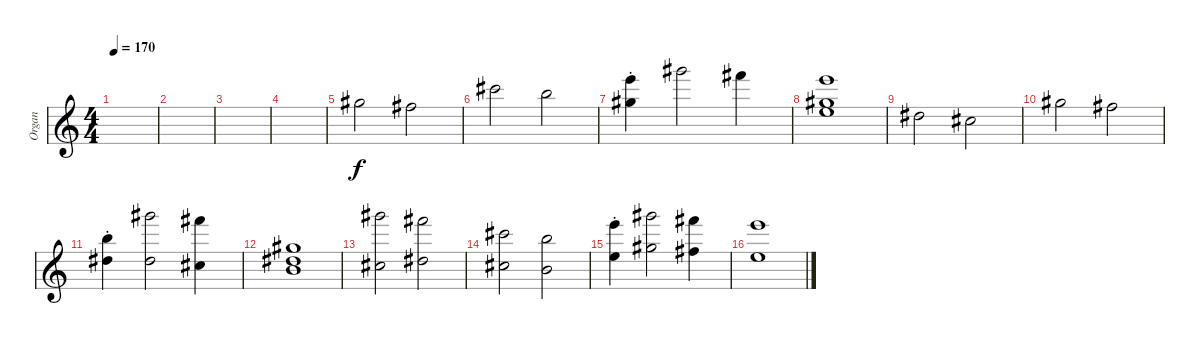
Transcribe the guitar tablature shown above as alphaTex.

\track ("Organ" "Organ") {instrument rockorgan}
\staff {score}
\tuning (Eb5 Bb4 Gb4 Db4 Ab3 Eb3) {hide}
\ts (4 4)
\tempo 170
\clef g2
\ks c
|
|
|
|
10.2.2 8.2.2 |
15.2.2 13.2.2 |
(13.1{st} 14.3{st}).4 17.1.2 15.1.4 |
(13.1 14.3 15.4).1 |
9.3.2 7.3.2 |
14.3.2 12.3.2 |
(13.2{st} 14.4{st}).4 (17.1 14.4).2 (15.1 12.4).4 |
(10.2 9.3 10.4).1 |
(17.1 12.4).2 (15.1 14.4).2 |
(15.2 12.4).2 (13.2 10.4).2 |
(13.1{st} 10.3{st}).4 (17.1 14.3).2 (15.1 12.3).4 |
(13.1 10.3).1
